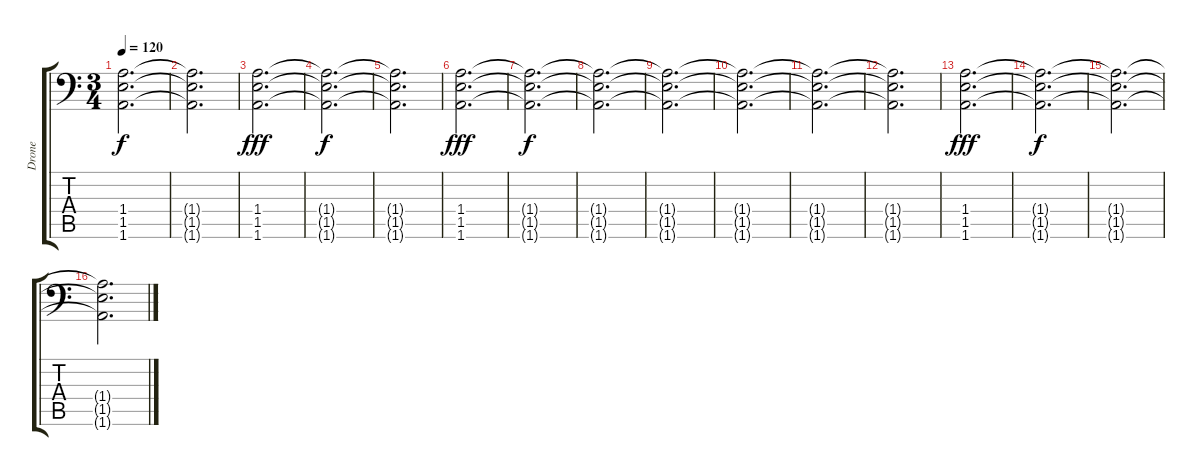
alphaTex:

\track ("Drone" "Drone") {instrument distortionguitar}
\staff {score tabs}
\tuning (Bb3 F3 Db3 Ab2 Eb2 Ab1) {hide}
\ts (3 4)
\tempo 120
\clef f4
\ks c
(1.4{t} 1.5{t} 1.6{t}).2{d dy f} |
(1.4{t} 1.5{t} 1.6{t}).2{d} |
(1.4 1.5 1.6).2{d dy fff} |
(1.4{t} 1.5{t} 1.6{t}).2{d dy f} |
(1.4{t} 1.5{t} 1.6{t}).2{d} |
(1.4 1.5 1.6).2{d dy fff} |
(1.4{t} 1.5{t} 1.6{t}).2{d dy f} |
(1.4{t} 1.5{t} 1.6{t}).2{d} |
(1.4{t} 1.5{t} 1.6{t}).2{d} |
(1.4{t} 1.5{t} 1.6{t}).2{d} |
(1.4{t} 1.5{t} 1.6{t}).2{d} |
(1.4{t} 1.5{t} 1.6{t}).2{d} |
(1.4 1.5 1.6).2{d dy fff} |
(1.4{t} 1.5{t} 1.6{t}).2{d dy f} |
(1.4{t} 1.5{t} 1.6{t}).2{d} |
(1.4{t} 1.5{t} 1.6{t}).2{d}
